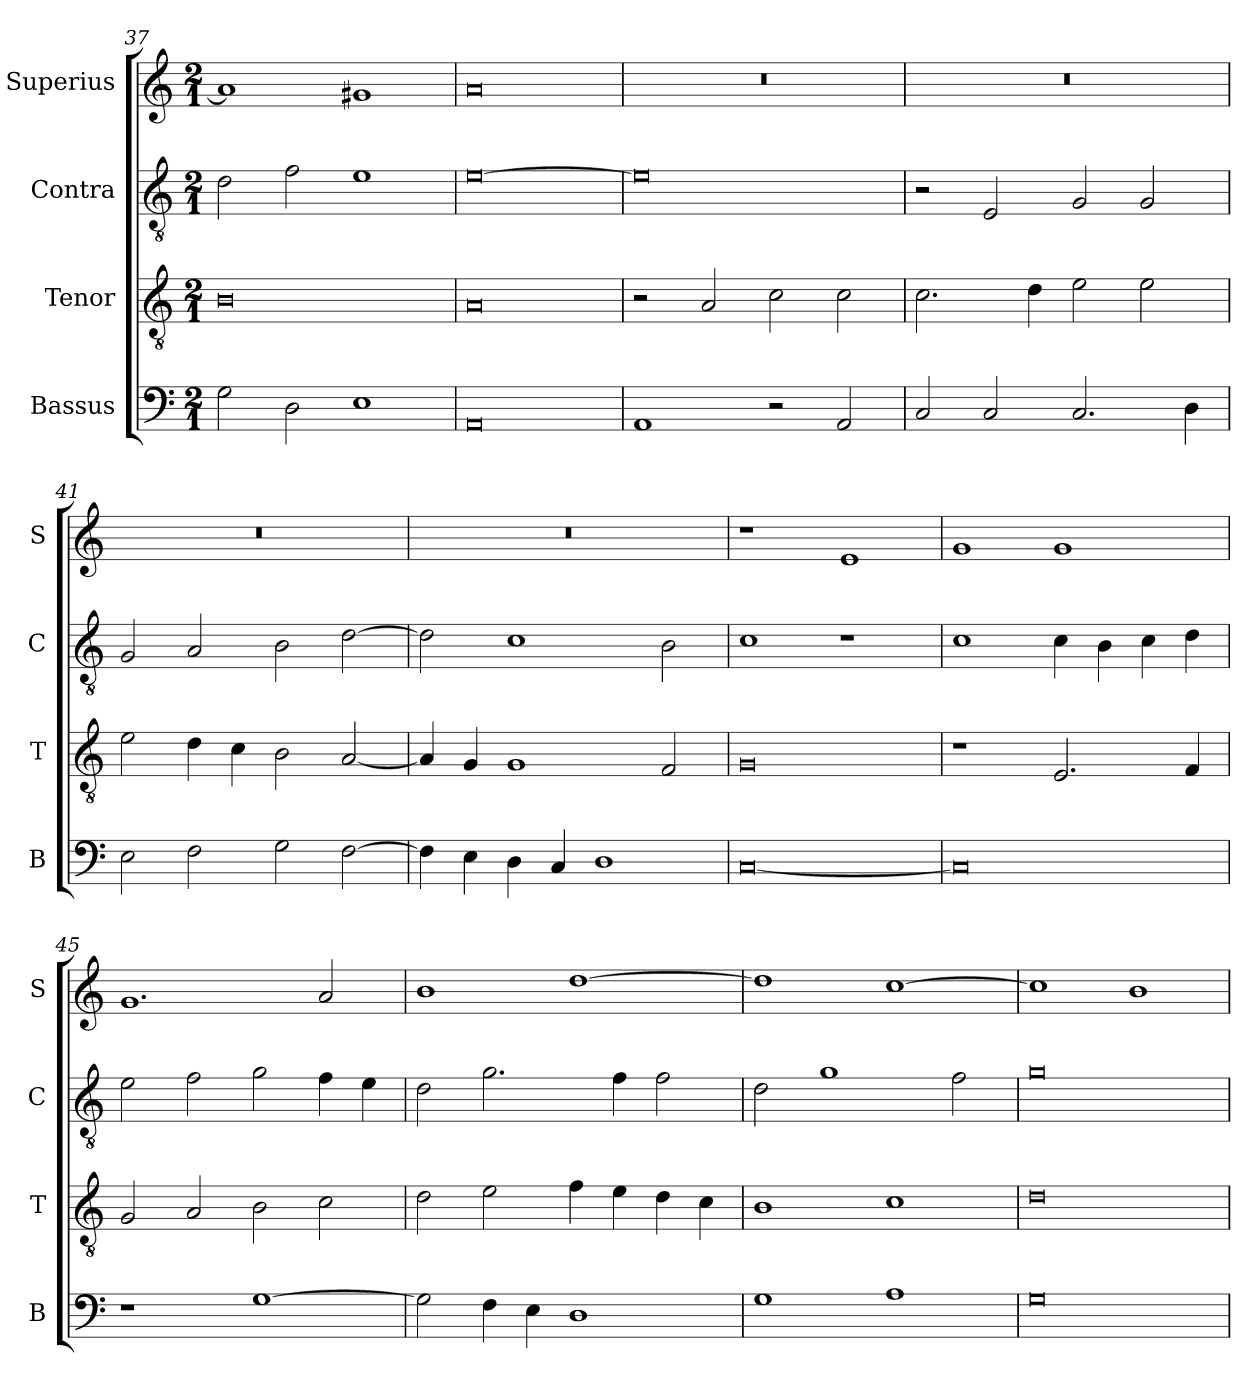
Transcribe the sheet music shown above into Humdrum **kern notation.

**kern	**kern	**kern	**kern
*part4	*part3	*part2	*part1
*staff4	*staff3	*staff2	*staff1
*I"Bassus	*I"Tenor	*I"Contra	*I"Superius
*I'B	*I'T	*I'C	*I'S
*clefF4	*clefGv2	*clefGv2	*clefG2
*k[]	*k[]	*k[]	*k[]
*M2/1	*M2/1	*M2/1	*M2/1
=37	=37	=37	=37
2G\	0B	2d\	1a]
2D\	.	2f\	.
1E	.	1e	1g#X
=38	=38	=38	=38
0AA	0A	[0e	0a
=39	=39	=39	=39
1AA	2r	0e]	0r
.	2A/	.	.
2r	2c\	.	.
2AA/	2c\	.	.
=40	=40	=40	=40
2C/	2.c\	2r	0r
2C/	.	2E/	.
.	4d\	.	.
2.C/	2e\	2G/	.
.	2e\	2G/	.
4D\	.	.	.
=41	=41	=41	=41
2E\	2e\	2G/	0r
2F\	4d\	2A/	.
.	4c\	.	.
2G\	2B\	2B\	.
[2F\	[2A/	[2d\	.
=42	=42	=42	=42
4F\]	4A/]	2d\]	0r
4E\	4G/	.	.
4D\	1G	1c	.
4C/	.	.	.
1D	.	.	.
.	2F/	2B\	.
=43	=43	=43	=43
[0C	0G	1c	1r
.	.	1r	1e
=44	=44	=44	=44
0C]	1r	1c	1g
.	2.E/	4c\	1g
.	.	4B\	.
.	.	4c\	.
.	4F/	4d\	.
=45	=45	=45	=45
1r	2G/	2e\	1.g
.	2A/	2f\	.
[1G	2B\	2g\	.
.	2c\	4f\	2a/
.	.	4e\	.
=46	=46	=46	=46
2G\]	2d\	2d\	1b
4F\	2e\	2.g\	.
4E\	.	.	.
1D	4f\	.	[1dd
.	4e\	4f\	.
.	4d\	2f\	.
.	4c\	.	.
=47	=47	=47	=47
1G	1B	2d\	1dd]
.	.	1g	.
1A	1c	.	[1cc
.	.	2f\	.
=48	=48	=48	=48
0G	0d	0g	1cc]
.	.	.	1b
=	=	=	=
*-	*-	*-	*-
